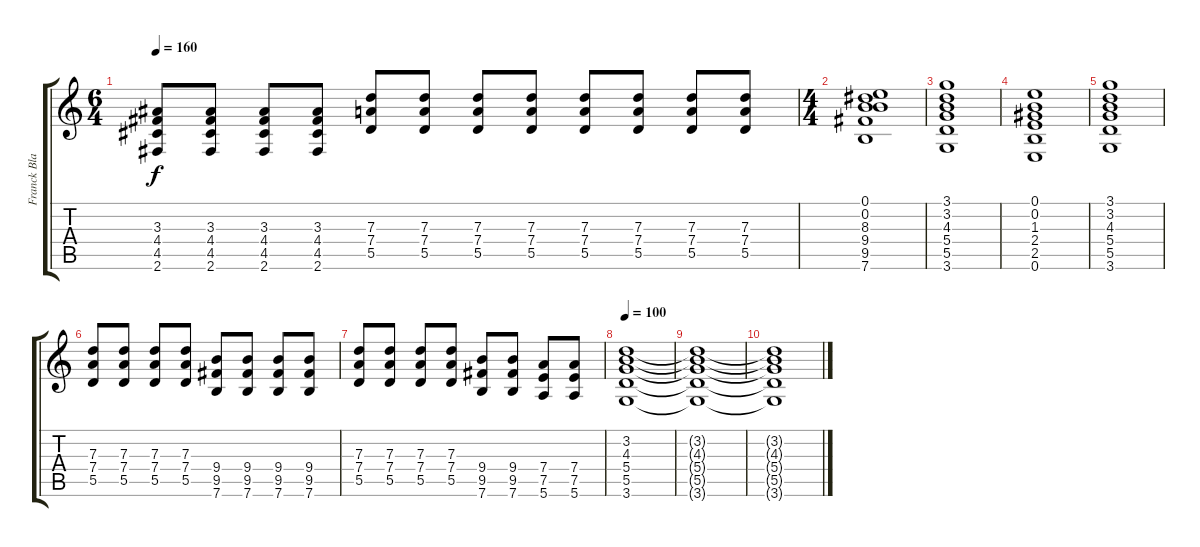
\track ("Franck Black" "Franck Bla") {instrument distortionguitar}
\staff {score tabs}
\tuning (E4 B3 G3 D3 A2 E2) {hide}
\ts (6 4)
\tempo 160
\clef g2
\ks c
(3.3 4.4 4.5 2.6).8{dy f} (3.3 4.4 4.5 2.6).8 (3.3 4.4 4.5 2.6).8 (3.3 4.4 4.5 2.6).8 (7.3 7.4 5.5).8 (7.3 7.4 5.5).8 (7.3 7.4 5.5).8 (7.3 7.4 5.5).8 (7.3 7.4 5.5).8 (7.3 7.4 5.5).8 (7.3 7.4 5.5).8 (7.3 7.4 5.5).8 |
\ts (4 4)
(0.1 0.2 8.3 9.4 9.5 7.6).1 |
(3.1 3.2 4.3 5.4 5.5 3.6).1 |
(0.1 0.2 1.3 2.4 2.5 0.6).1 |
(3.1 3.2 4.3 5.4 5.5 3.6).1 |
(7.3 7.4 5.5).8 (7.3 7.4 5.5).8 (7.3 7.4 5.5).8 (7.3 7.4 5.5).8 (9.4 9.5 7.6).8 (9.4 9.5 7.6).8 (9.4 9.5 7.6).8 (9.4 9.5 7.6).8 |
(7.3 7.4 5.5).8 (7.3 7.4 5.5).8 (7.3 7.4 5.5).8 (7.3 7.4 5.5).8 (9.4 9.5 7.6).8 (9.4 9.5 7.6).8 (7.4 7.5 5.6).8 (7.4 7.5 5.6).8 |
\tempo 100
(3.2 4.3 5.4 5.5 3.6).1{volume 0} |
(3.2{t} 4.3{t} 5.4{t} 5.5{t} 3.6{t}).1 |
(3.2{t} 4.3{t} 5.4{t} 5.5{t} 3.6{t}).1
